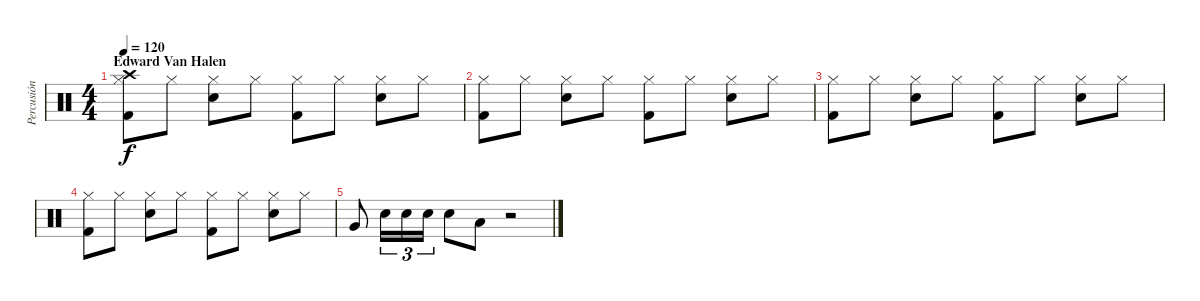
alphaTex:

\track ("Percusión" "Percusión") {instrument percussion}
\staff {score}
\articulation defaults
\ts (4 4)
\section ("" "Edward Van Halen")
\tempo 120
\clef neutral
\ks c
("Kick (hit) 2" "Hi-Hat (closed)" "Crash high (hit)").8{dy f} "Hi-Hat (closed)".8 ("Snare (hit) 2" "Hi-Hat (closed)").8 "Hi-Hat (closed)".8 ("Kick (hit) 2" "Hi-Hat (closed)").8 "Hi-Hat (closed)".8 ("Snare (hit) 2" "Hi-Hat (closed)").8 "Hi-Hat (closed)".8 |
("Kick (hit) 2" "Hi-Hat (closed)").8 "Hi-Hat (closed)".8 ("Snare (hit) 2" "Hi-Hat (closed)").8 "Hi-Hat (closed)".8 ("Kick (hit) 2" "Hi-Hat (closed)").8 "Hi-Hat (closed)".8 ("Snare (hit) 2" "Hi-Hat (closed)").8 "Hi-Hat (closed)".8 |
("Kick (hit) 2" "Hi-Hat (closed)").8 "Hi-Hat (closed)".8 ("Snare (hit) 2" "Hi-Hat (closed)").8 "Hi-Hat (closed)".8 ("Kick (hit) 2" "Hi-Hat (closed)").8 "Hi-Hat (closed)".8 ("Snare (hit) 2" "Hi-Hat (closed)").8 "Hi-Hat (closed)".8 |
("Kick (hit) 2" "Hi-Hat (closed)").8 "Hi-Hat (closed)".8 ("Snare (hit) 2" "Hi-Hat (closed)").8 "Hi-Hat (closed)".8 ("Kick (hit) 2" "Hi-Hat (closed)").8 "Hi-Hat (closed)".8 ("Snare (hit) 2" "Hi-Hat (closed)").8 "Hi-Hat (closed)".8 |
"Very Low Tom (hit)".8 "Snare (hit) 2".16{tu (3 2)} "Snare (hit) 2".16{tu (3 2)} "Snare (hit) 2".16{tu (3 2)} "Snare (hit) 2".8 "Low Floor Tom (hit)".8 r.2
